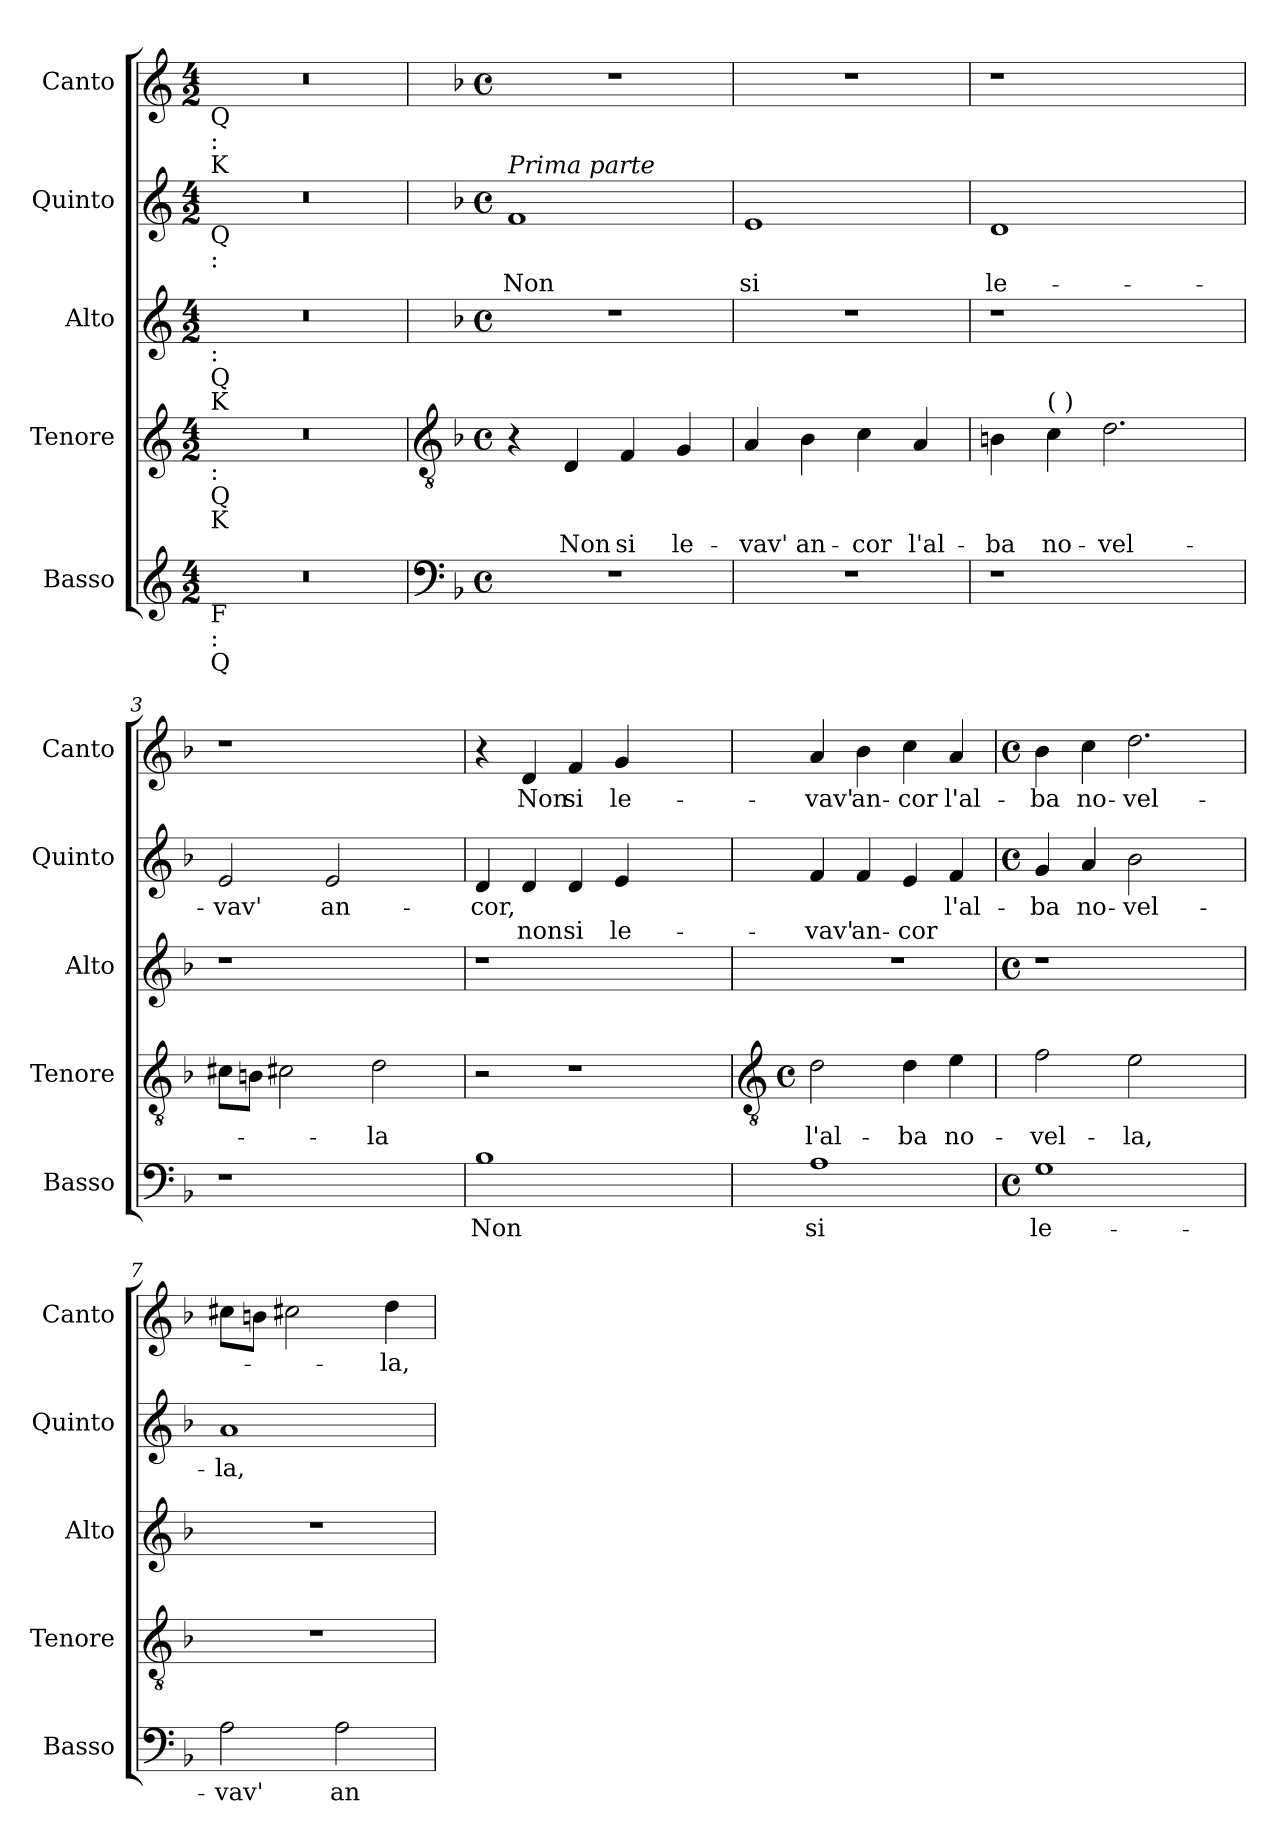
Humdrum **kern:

**kern	**text	**kern	**text	**kern	**kern	**text	**text	**kern	**text
*part5	*part5	*part4	*part4	*part3	*part2	*part2	*part2	*part1	*part1
*staff5	*staff5	*staff4	*staff4	*staff3	*staff2	*staff2	*staff2	*staff1	*staff1
*I"Basso	*	*I"Tenore	*	*I"Alto	*I"Quinto	*	*	*I"Canto	*
*I'Basso	*	*I'Tenore	*	*I'Alto	*I'Quinto	*	*	*I'Canto	*
*clefG2	*	*clefG2	*	*clefG2	*clefG2	*	*	*clefG2	*
*k[]	*	*k[]	*	*k[]	*k[]	*	*	*k[]	*
*C:	*	*C:	*	*C:	*C:	*	*	*C:	*
*M4/2	*	*M4/2	*	*M4/2	*M4/2	*	*	*M4/2	*
=	=	=	=	=	=	=	=	=	=
!	!	!	!	!	!	!	!	!LO:TX:b:t=Q	!
!	!	!	!	!	!	!	!	!LO:TX:b:t=&colon;	!
!	!	!	!	!	!	!	!	!LO:TX:b:t=K	!
!	!	!	!	!	!LO:TX:b:t=Q	!	!	!	!
!	!	!	!	!	!LO:TX:b:t=&colon;	!	!	!	!
!	!	!	!	!LO:TX:b:t=&colon;	!	!	!	!	!
!	!	!	!	!LO:TX:b:t=Q	!	!	!	!	!
!	!	!	!	!LO:TX:b:t=K	!	!	!	!	!
!	!	!LO:TX:b:t=&colon;	!	!	!	!	!	!	!
!	!	!LO:TX:b:t=Q	!	!	!	!	!	!	!
!	!	!LO:TX:b:t=K	!	!	!	!	!	!	!
!LO:TX:b:t=F	!	!	!	!	!	!	!	!	!
!LO:TX:b:t=&colon;	!	!	!	!	!	!	!	!	!
!LO:TX:b:t=Q	!	!	!	!	!	!	!	!	!
0r	.	0r	.	0r	0r	.	.	0r	.
!!LO:LB:g=z
=1	=1	=1	=1	=1	=1	=1	=1	=1	=1
*clefF4	*	*clefGv2	*	*	*	*	*	*	*
*k[b-]	*	*k[b-]	*	*k[b-]	*k[b-]	*	*	*k[b-]	*
*F:	*	*F:	*	*F:	*F:	*	*	*F:	*
*M4/4	*	*M4/4	*	*M4/4	*M4/4	*	*	*M4/4	*
*met(c)	*	*met(c)	*	*met(c)	*met(c)	*	*	*met(c)	*
!	!	!	!	!	!LO:TX:a:i:t=Prima parte	!	!	!	!
!	!	!	!	!	!	!LO:LY:b	!	!	!
1r	.	4r	.	1r	1f	Non	.	1r	.
!	!	!	!LO:LY:b	!	!	!	!	!	!
.	.	4D	Non	.	.	.	.	.	.
!	!	!	!LO:LY:b	!	!	!	!	!	!
.	.	4F	si	.	.	.	.	.	.
!	!	!	!LO:LY:b	!	!	!	!	!	!
.	.	4G	le-	.	.	.	.	.	.
=2	=2	=2	=2	=2	=2	=2	=2	=2	=2
!	!	!	!LO:LY:b	!	!	!LO:LY:b	!	!	!
1r	.	4A	-vav'	1r	1e	si	.	1r	.
!	!	!	!LO:LY:b	!	!	!	!	!	!
.	.	4B-	an-	.	.	.	.	.	.
!	!	!	!LO:LY:b	!	!	!	!	!	!
.	.	4c	-cor	.	.	.	.	.	.
!	!	!	!LO:LY:b	!	!	!	!	!	!
.	.	4A	l'al-	.	.	.	.	.	.
=3	=3	=3	=3	=3	=3	=3	=3	=3	=3
!	!	!	!LO:LY:b	!	!	!LO:LY:b	!	!	!
1r	.	4Bn	-ba	1r	1d	le-	.	1r	.
!	!	!LO:TX:a:t=(  )	!	!	!	!	!	!	!
!	!	!	!LO:LY:b	!	!	!	!	!	!
.	.	4c	no-	.	.	.	.	.	.
!	!	!	!LO:LY:b	!	!	!	!	!	!
.	.	2.d	-vel-	.	.	.	.	.	.
4ryy	.	.	.	4ryy	4ryy	.	.	4ryy	.
=3A	=3A	=3A	=3A	=3A	=3A	=3A	=3A	=3A	=3A
!	!	!	!	!	!	!LO:LY:b	!	!	!
1r	.	8c#XL	.	1r	2e	-vav'	.	1r	.
.	.	8BJ	.	.	.	.	.	.	.
.	.	2c#X	.	.	.	.	.	.	.
!	!	!	!	!	!	!LO:LY:b	!	!	!
.	.	.	.	.	2e	an-	.	.	.
!	!	!	!LO:LY:b	!	!	!	!	!	!
.	.	2d	-la	.	.	.	.	.	.
4ryy	.	.	.	4ryy	4ryy	.	.	4ryy	.
=4A	=4A	=4A	=4A	=4A	=4A	=4A	=4A	=4A	=4A
!	!LO:LY:b	!	!	!	!	!LO:LY:b	!	!	!
1B-	Non	2r	.	1r	4d	-cor,	.	4r	.
!	!	!	!	!	!	!	!LO:LY:b	!	!LO:LY:b
.	.	.	.	.	4d	.	non	4d	Non
!	!	!	!	!	!	!	!LO:LY:b	!	!LO:LY:b
.	.	1r	.	.	4d	.	si	4f	si
!	!	!	!	!	!	!	!LO:LY:b	!	!LO:LY:b
.	.	.	.	.	4e	.	le-	4g	le-
2ryy	.	.	.	2ryy	2ryy	.	.	2ryy	.
!!LO:LB:g=z
=5A	=5A	=5A	=5A	=5A	=5A	=5A	=5A	=5A	=5A
*	*	*clefGv2	*	*	*	*	*	*	*
*	*	*M4/4	*	*	*	*	*	*	*
*	*	*met(c)	*	*	*	*	*	*	*
!	!LO:LY:b	!	!LO:LY:b	!	!	!	!LO:LY:b	!	!LO:LY:b
1A	si	2d	l'al-	1r	4f	.	-vav'	4a	-vav'
!	!	!	!	!	!	!	!LO:LY:b	!	!LO:LY:b
.	.	.	.	.	4f	.	an-	4b-	an-
!	!	!	!LO:LY:b	!	!	!	!LO:LY:b	!	!LO:LY:b
.	.	4d	-ba	.	4e	.	-cor	4cc	-cor
!	!	!	!LO:LY:b	!	!	!LO:LY:b	!	!	!LO:LY:b
.	.	4e	no-	.	4f	l'al-	.	4a	l'al-
!!LO:LB:g=z
=6	=6	=6	=6	=6	=6	=6	=6	=6	=6
*M4/4	*	*	*	*M4/4	*M4/4	*	*	*M4/4	*
*met(c)	*	*	*	*met(c)	*met(c)	*	*	*met(c)	*
!	!LO:LY:b	!	!LO:LY:b	!	!	!LO:LY:b	!	!	!LO:LY:b
1G	le-	2f	-vel-	1r	4g	-ba	.	4b-	-ba
!	!	!	!	!	!	!LO:LY:b	!	!	!LO:LY:b
.	.	.	.	.	4a	no-	.	4cc	no-
!	!	!	!LO:LY:b	!	!	!LO:LY:b	!	!	!LO:LY:b
.	.	2e	-la,	.	2b-	-vel-	.	2.dd	-vel-
4ryy	.	4ryy	.	4ryy	4ryy	.	.	.	.
=7	=7	=7	=7	=7	=7	=7	=7	=7	=7
!	!LO:LY:b	!	!	!	!	!LO:LY:b	!	!	!
2A	-vav'	1r	.	1r	1a	-la,	.	8cc#XL	.
.	.	.	.	.	.	.	.	8bJ	.
.	.	.	.	.	.	.	.	2cc#X	.
!	!LO:LY:b	!	!	!	!	!	!	!	!
2A	an-	.	.	.	.	.	.	.	.
!	!	!	!	!	!	!	!	!	!LO:LY:b
.	.	.	.	.	.	.	.	4dd	-la,
=	=	=	=	=	=	=	=	=	=
*-	*-	*-	*-	*-	*-	*-	*-	*-	*-
